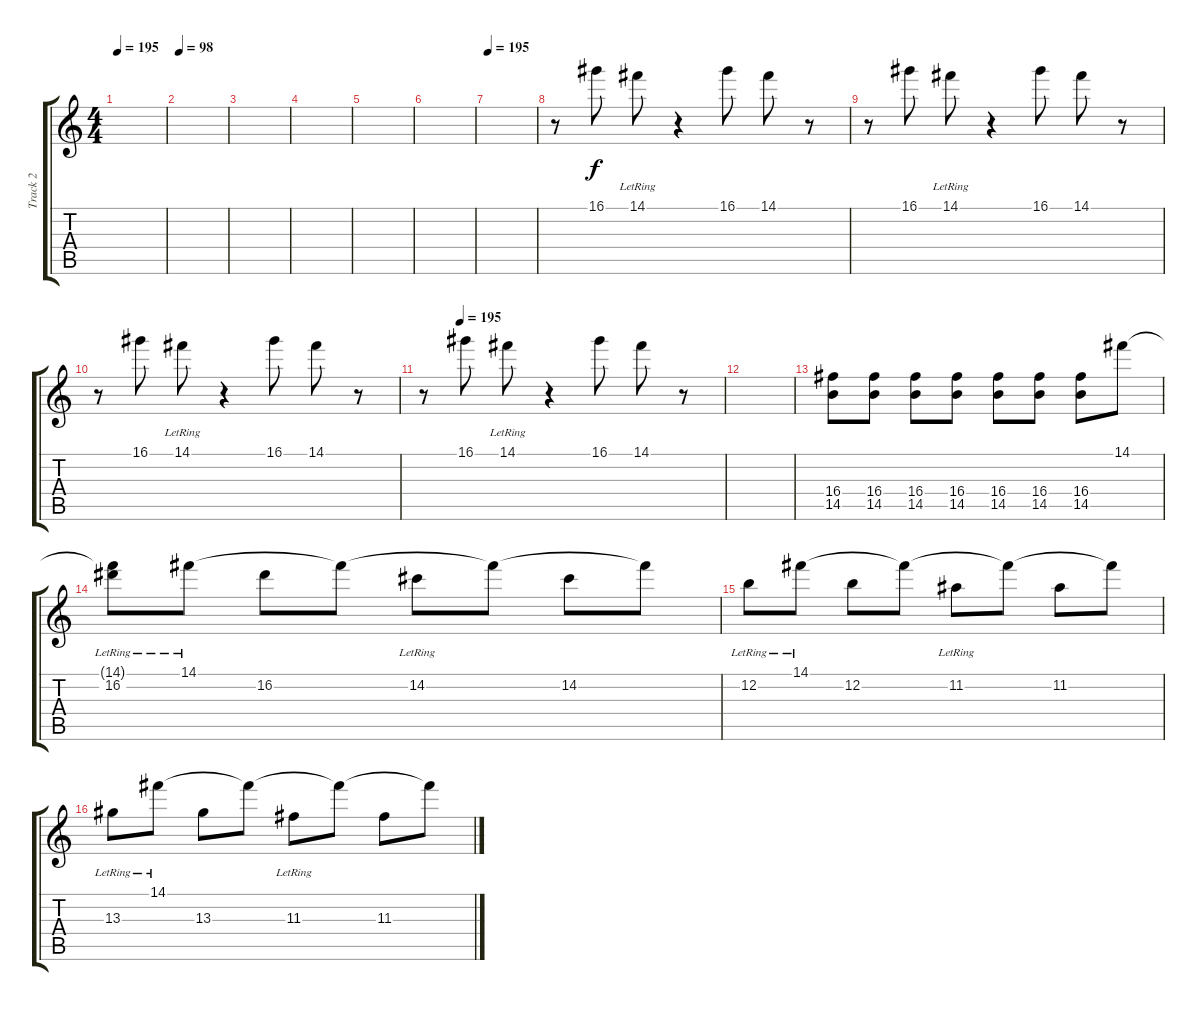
\track ("Track 2" "Track 2") {instrument distortionguitar}
\staff {score tabs}
\tuning (E4 B3 G3 D3 A2 E2) {hide}
\ts (4 4)
\tempo 195
\clef g2
\ks c
|
\tempo 98
|
|
|
|
|
\tempo 195
|
r.8{volume 7} 16.1.8 14.1{lr}.8 r.4 16.1.8 14.1.8 r.8 |
r.8{volume 7} 16.1.8 14.1{lr}.8 r.4 16.1.8 14.1.8 r.8 |
r.8{volume 7} 16.1.8 14.1{lr}.8 r.4 16.1.8 14.1.8 r.8 |
\tempo (195 0.125)
r.8{volume 7} 16.1.8 14.1{lr}.8 r.4 16.1.8 14.1.8 r.8 |
|
(16.4 14.5).8{volume 14} (16.4 14.5).8 (16.4 14.5).8 (16.4 14.5).8 (16.4 14.5).8 (16.4 14.5).8 (16.4 14.5).8 14.1.8 |
(14.1{t} 16.2{lr}).8 14.1{lr}.8 16.2.8 14.1{t}.8 14.2{lr}.8 14.1{t}.8 14.2.8 14.1{t}.8 |
12.2{lr}.8 14.1{lr}.8 12.2.8 14.1{t}.8 11.2{lr}.8 14.1{t}.8 11.2.8 14.1{t}.8 |
13.3{lr}.8 14.1{lr}.8 13.3.8 14.1{t}.8 11.3{lr}.8 14.1{t}.8 11.3.8 14.1{t}.8
